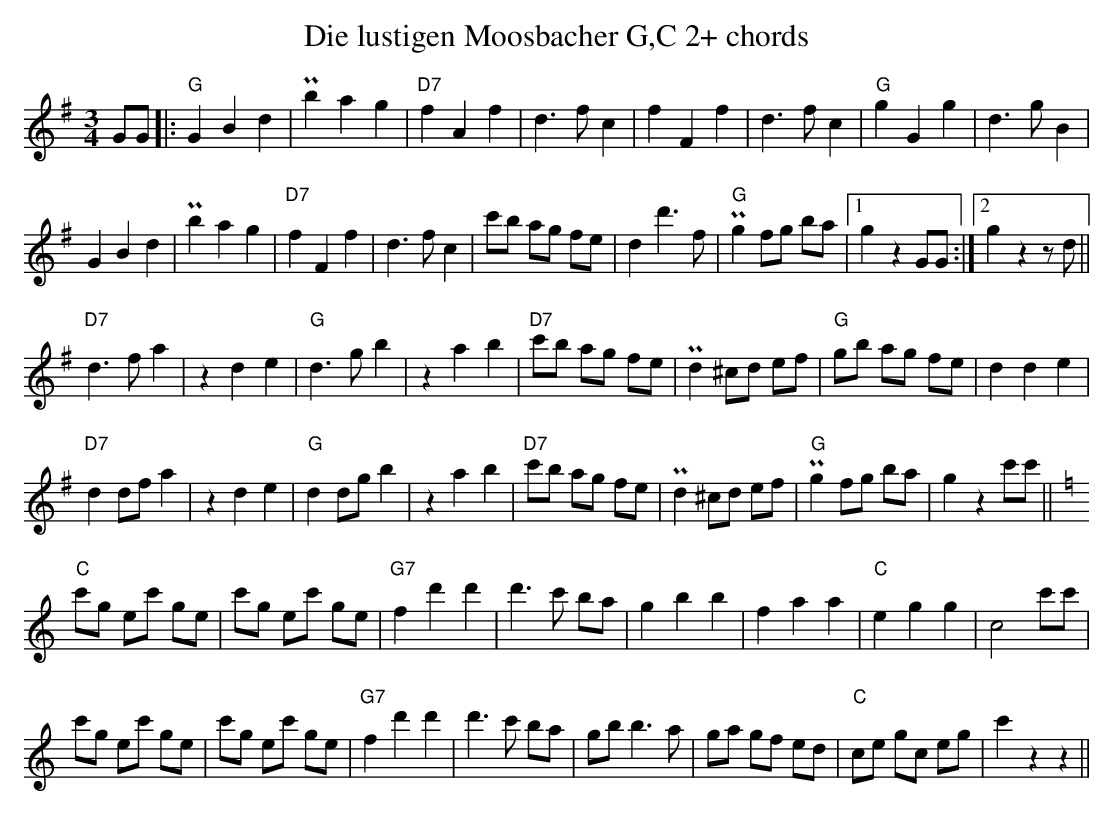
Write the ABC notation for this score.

X:1
T:Die lustigen Moosbacher G,C 2+ chords
M:3/4
L:1/4
K:Gmaj%%MIDI gchordon
G/2G/2 |: "G"GBd | Pb ag | "D7"fAf | d>f c | fFf | d>fc | "G"gGg | d>g B |
GBd | Pbag | "D7"fFf | d>fc | c'/2b/2 a/2g/2 f/2e/2 | d d'>f | P"G"g f/2g/2 b/2a/2 |1 g z G/2G/2 :|2 g z z/2d/2 ||
"D7"d>f a | z de | "G"d>gb | z ab | "D7"c'/2b/2 a/2g/2 f/2e/2 | Pd ^c/2d/2 e/2f/2 | "G"g/2b/2 a/2g/2 f/2e/2 | dde |
"D7"d d/2f/2 a | zde | "G"d d/2g/2 b | z ab | "D7"c'/2b/2 a/2g/2 f/2e/2 | Pd ^c/2d/2 e/2f/2 | "G"Pg f/2g/2 b/2a/2 | g z c'/2c'/2 || [K:Cmaj]
"C"c'/2g/2 e/2c'/2 g/2e/2 | c'/2g/2 e/2c'/2 g/2e/2 | "G7"f d' d' | d'>c' b/2a/2 | gbb | faa | "C"egg | c2 c'/2c'/2 |
c'/2g/2 e/2c'/2 g/2e/2 | c'/2g/2 e/2c'/2 g/2e/2 | "G7"f d' d' | d'>c' b/2a/2 | g/2b/2 b>a | g/2a/2 g/2f/2 e/2d/2 | "C"c/2e/2 g/2c/2 e/2g/2 | c' zz ||
